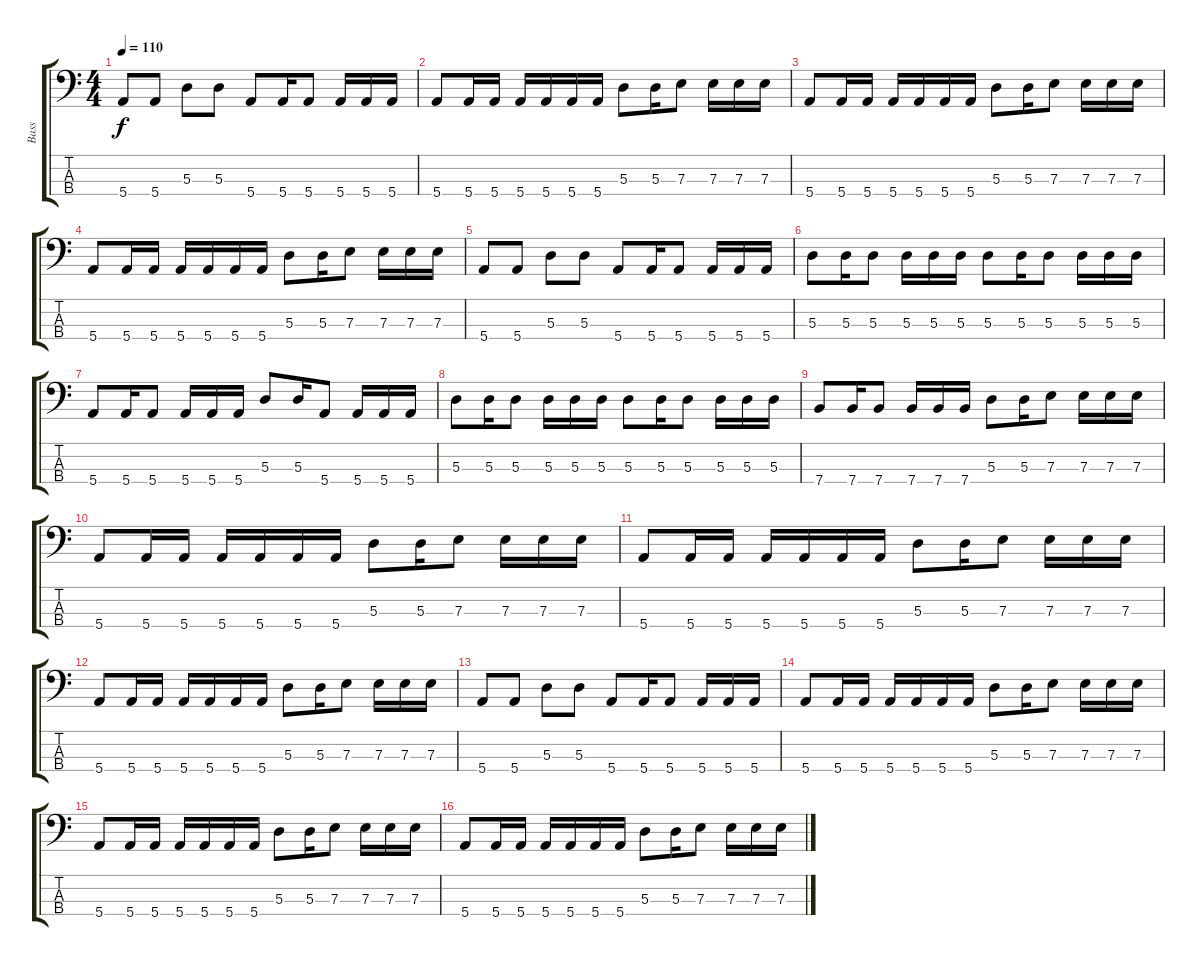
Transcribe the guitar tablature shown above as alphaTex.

\track ("Bass" "Bass") {instrument electricbasspick}
\staff {score tabs}
\tuning (G2 D2 A1 E1) {hide}
\ts (4 4)
\tempo 110
\clef f4
\ks c
5.4.8{dy f} 5.4.8 5.3.8 5.3.8 5.4.8 5.4.16 5.4.8 5.4.16 5.4.16 5.4.16 |
5.4.8 5.4.16 5.4.16 5.4.16 5.4.16 5.4.16 5.4.16 5.3.8 5.3.16 7.3.8 7.3.16 7.3.16 7.3.16 |
5.4.8 5.4.16 5.4.16 5.4.16 5.4.16 5.4.16 5.4.16 5.3.8 5.3.16 7.3.8 7.3.16 7.3.16 7.3.16 |
5.4.8 5.4.16 5.4.16 5.4.16 5.4.16 5.4.16 5.4.16 5.3.8 5.3.16 7.3.8 7.3.16 7.3.16 7.3.16 |
5.4.8 5.4.8 5.3.8 5.3.8 5.4.8 5.4.16 5.4.8 5.4.16 5.4.16 5.4.16 |
5.3.8 5.3.16 5.3.8 5.3.16 5.3.16 5.3.16 5.3.8 5.3.16 5.3.8 5.3.16 5.3.16 5.3.16 |
5.4.8 5.4.16 5.4.8 5.4.16 5.4.16 5.4.16 5.3.8 5.3.16 5.4.8 5.4.16 5.4.16 5.4.16 |
5.3.8 5.3.16 5.3.8 5.3.16 5.3.16 5.3.16 5.3.8 5.3.16 5.3.8 5.3.16 5.3.16 5.3.16 |
7.4.8 7.4.16 7.4.8 7.4.16 7.4.16 7.4.16 5.3.8 5.3.16 7.3.8 7.3.16 7.3.16 7.3.16 |
5.4.8 5.4.16 5.4.16 5.4.16 5.4.16 5.4.16 5.4.16 5.3.8 5.3.16 7.3.8 7.3.16 7.3.16 7.3.16 |
5.4.8 5.4.16 5.4.16 5.4.16 5.4.16 5.4.16 5.4.16 5.3.8 5.3.16 7.3.8 7.3.16 7.3.16 7.3.16 |
5.4.8 5.4.16 5.4.16 5.4.16 5.4.16 5.4.16 5.4.16 5.3.8 5.3.16 7.3.8 7.3.16 7.3.16 7.3.16 |
5.4.8 5.4.8 5.3.8 5.3.8 5.4.8 5.4.16 5.4.8 5.4.16 5.4.16 5.4.16 |
5.4.8 5.4.16 5.4.16 5.4.16 5.4.16 5.4.16 5.4.16 5.3.8 5.3.16 7.3.8 7.3.16 7.3.16 7.3.16 |
5.4.8 5.4.16 5.4.16 5.4.16 5.4.16 5.4.16 5.4.16 5.3.8 5.3.16 7.3.8 7.3.16 7.3.16 7.3.16 |
5.4.8 5.4.16 5.4.16 5.4.16 5.4.16 5.4.16 5.4.16 5.3.8 5.3.16 7.3.8 7.3.16 7.3.16 7.3.16
